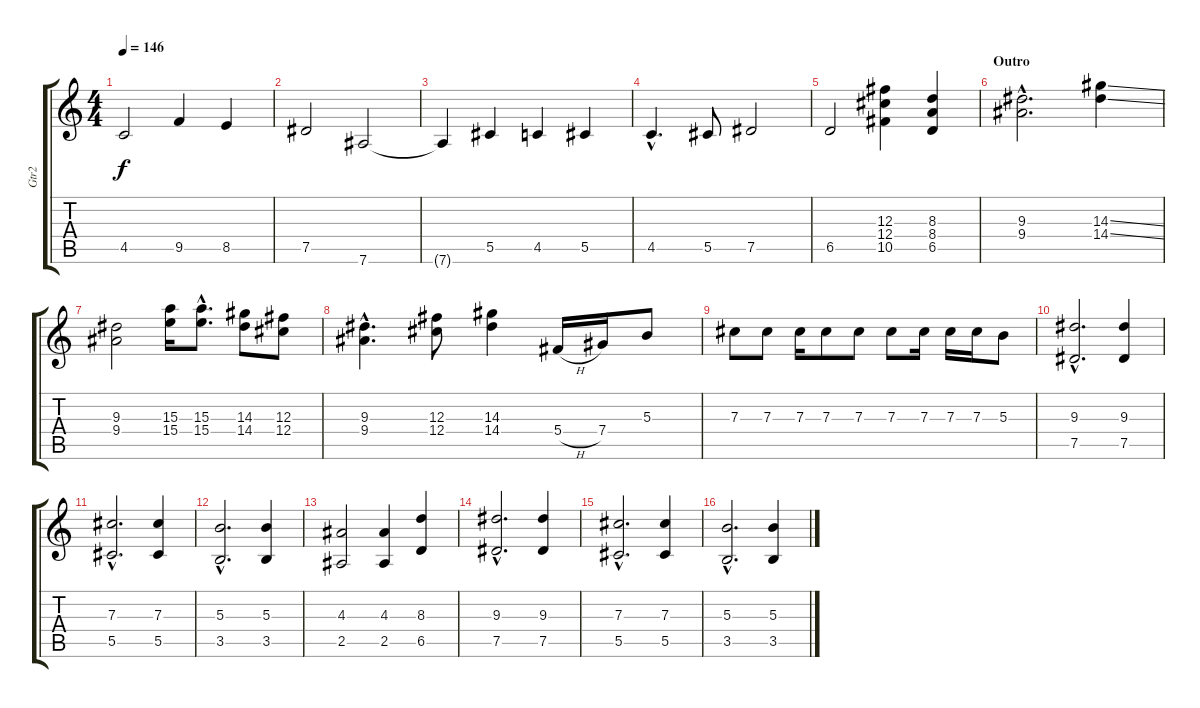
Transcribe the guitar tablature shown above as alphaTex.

\track ("Gtr2" "Gtr2") {instrument overdrivenguitar}
\staff {score tabs}
\tuning (Eb4 Bb3 Gb3 Db3 Ab2 Eb2) {hide}
\ts (4 4)
\tempo 146
\clef g2
\ks c
4.5{t}.2{dy f} 9.5.4 8.5.4 |
7.5.2 7.6.2 |
7.6{t}.4 5.5.4 4.5.4 5.5.4 |
4.5{hac}.4{d} 5.5.8 7.5.2 |
6.5.2 (12.3 12.4 10.5).4 (8.3 8.4 6.5).4 |
\section ("" "Outro")
(9.3{hac} 9.4{hac}).2{d} (14.3{ss} 14.4{ss}).4 |
(9.3 9.4).2 (15.3 15.4).16 (15.3{hac} 15.4{hac}).8{d} (14.3 14.4).8 (12.3 12.4).8 |
(9.3{hac} 9.4{hac}).4{d} (12.3 12.4).8 (14.3 14.4).4 5.4{h}.16 7.4.16 5.3.8 |
7.3.8 7.3.8 7.3.16 7.3.8 7.3.8 7.3.8 7.3.16 7.3.16 7.3.16 5.3.8 |
(9.3{hac} 7.5{hac}).2{d} (9.3 7.5).4 |
(7.3{hac} 5.5{hac}).2{d} (7.3 5.5).4 |
(5.3{hac} 3.5{hac}).2{d} (5.3 3.5).4 |
(4.3 2.5).2 (4.3 2.5).4 (8.3 6.5).4 |
(9.3{hac} 7.5{hac}).2{d} (9.3 7.5).4 |
(7.3{hac} 5.5{hac}).2{d} (7.3 5.5).4 |
(5.3{hac} 3.5{hac}).2{d} (5.3 3.5).4
